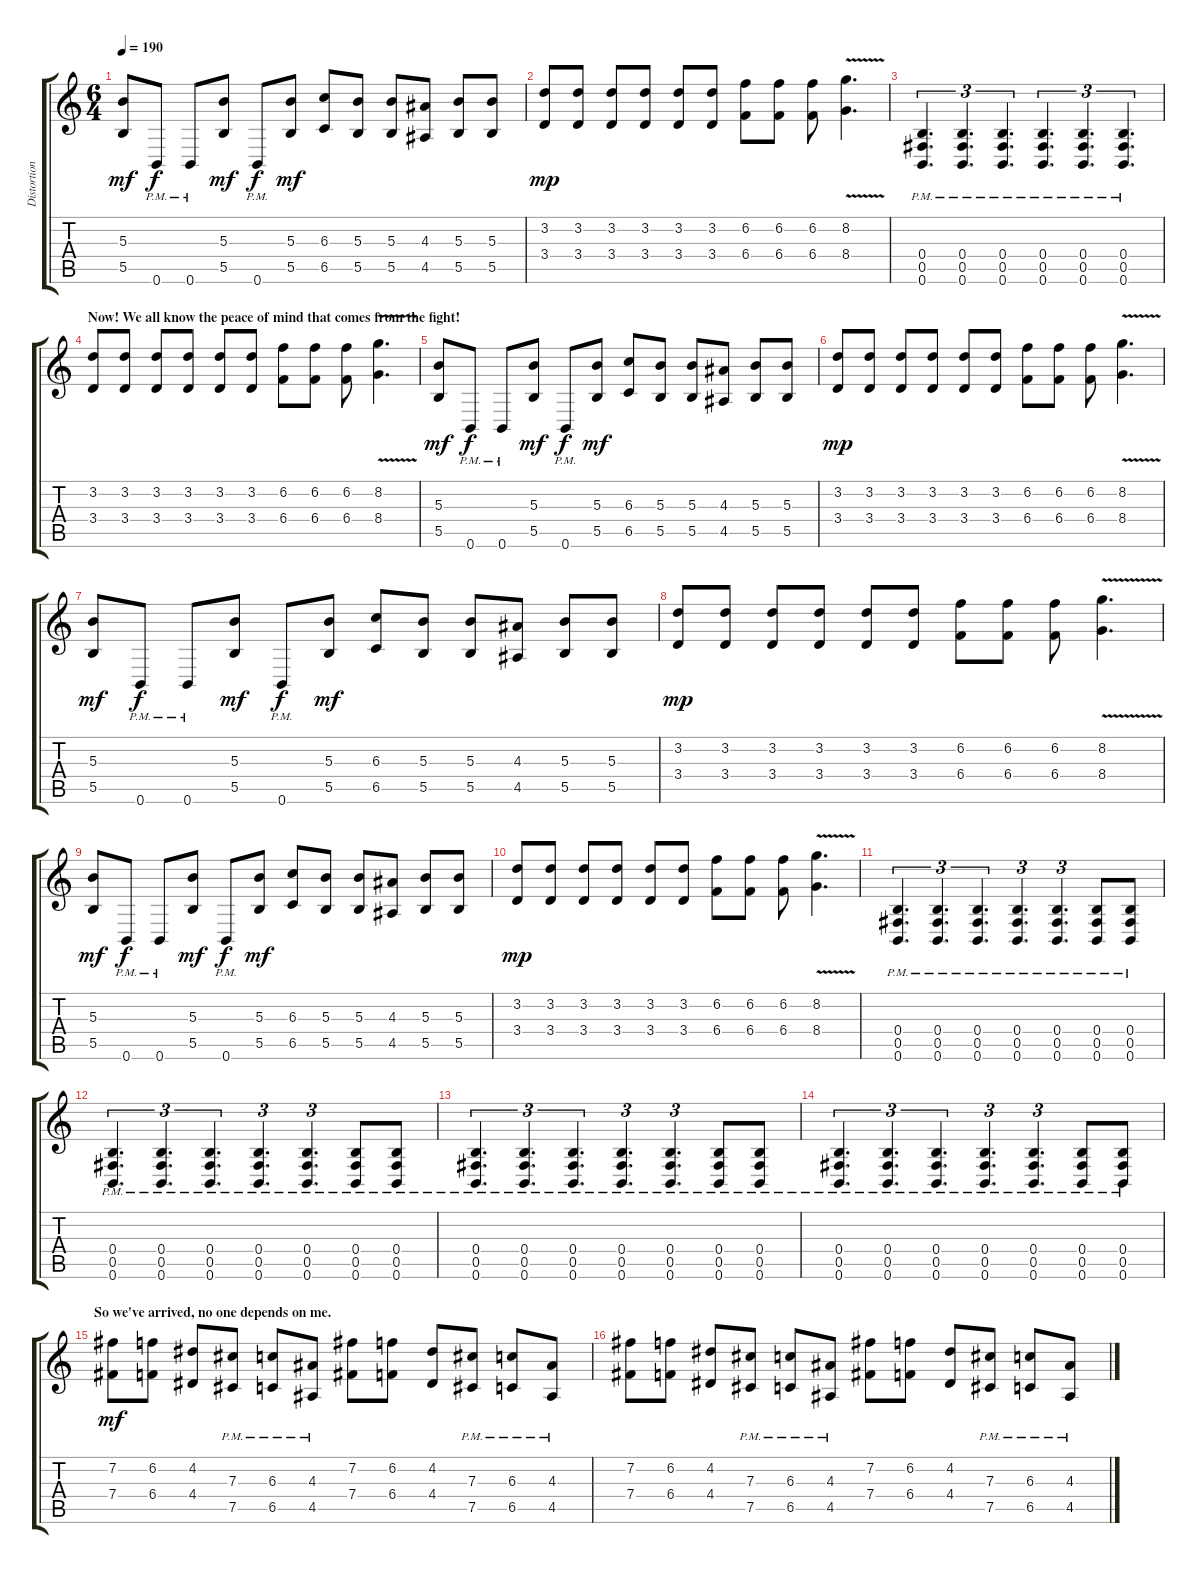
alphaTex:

\track ("Distortion Guitar" "Distortion") {instrument distortionguitar}
\staff {score tabs}
\tuning (Eb4 B3 Gb3 B2 Gb2 B1) {hide}
\ts (6 4)
\tempo 190
\clef g2
\ks c
(5.3 5.5).8{dy mf} 0.6{pm}.8{dy f} 0.6{pm}.8 (5.3 5.5).8{dy mf} 0.6{pm}.8{dy f} (5.3 5.5).8{dy mf} (6.3 6.5).8 (5.3 5.5).8 (5.3 5.5).8 (4.3 4.5).8 (5.3 5.5).8 (5.3 5.5).8 |
(3.2 3.4).8{dy mp} (3.2 3.4).8 (3.2 3.4).8 (3.2 3.4).8 (3.2 3.4).8 (3.2 3.4).8 (6.2 6.4).8 (6.2 6.4).8 (6.2 6.4).8 (8.2{v} 8.4{v}).4{d} |
(0.4{pm} 0.5{pm} 0.6).4{d tu (3 2)} (0.4{pm} 0.5{pm} 0.6).4{d tu (3 2)} (0.4{pm} 0.5{pm} 0.6).4{d tu (3 2)} (0.4{pm} 0.5{pm} 0.6).4{d tu (3 2)} (0.4{pm} 0.5{pm} 0.6).4{d tu (3 2)} (0.4{pm} 0.5{pm} 0.6).4{d tu (3 2)} |
\section ("" "Now! We all know the peace of mind that comes from the fight!")
(3.2 3.4).8 (3.2 3.4).8 (3.2 3.4).8 (3.2 3.4).8 (3.2 3.4).8 (3.2 3.4).8 (6.2 6.4).8 (6.2 6.4).8 (6.2 6.4).8 (8.2{v} 8.4{v}).4{d} |
(5.3 5.5).8{dy mf} 0.6{pm}.8{dy f} 0.6{pm}.8 (5.3 5.5).8{dy mf} 0.6{pm}.8{dy f} (5.3 5.5).8{dy mf} (6.3 6.5).8 (5.3 5.5).8 (5.3 5.5).8 (4.3 4.5).8 (5.3 5.5).8 (5.3 5.5).8 |
(3.2 3.4).8{dy mp} (3.2 3.4).8 (3.2 3.4).8 (3.2 3.4).8 (3.2 3.4).8 (3.2 3.4).8 (6.2 6.4).8 (6.2 6.4).8 (6.2 6.4).8 (8.2{v} 8.4{v}).4{d} |
(5.3 5.5).8{dy mf} 0.6{pm}.8{dy f} 0.6{pm}.8 (5.3 5.5).8{dy mf} 0.6{pm}.8{dy f} (5.3 5.5).8{dy mf} (6.3 6.5).8 (5.3 5.5).8 (5.3 5.5).8 (4.3 4.5).8 (5.3 5.5).8 (5.3 5.5).8 |
(3.2 3.4).8{dy mp} (3.2 3.4).8 (3.2 3.4).8 (3.2 3.4).8 (3.2 3.4).8 (3.2 3.4).8 (6.2 6.4).8 (6.2 6.4).8 (6.2 6.4).8 (8.2{v} 8.4{v}).4{d} |
(5.3 5.5).8{dy mf} 0.6{pm}.8{dy f} 0.6{pm}.8 (5.3 5.5).8{dy mf} 0.6{pm}.8{dy f} (5.3 5.5).8{dy mf} (6.3 6.5).8 (5.3 5.5).8 (5.3 5.5).8 (4.3 4.5).8 (5.3 5.5).8 (5.3 5.5).8 |
(3.2 3.4).8{dy mp} (3.2 3.4).8 (3.2 3.4).8 (3.2 3.4).8 (3.2 3.4).8 (3.2 3.4).8 (6.2 6.4).8 (6.2 6.4).8 (6.2 6.4).8 (8.2{v} 8.4{v}).4{d} |
(0.4{pm} 0.5{pm} 0.6).4{d tu (3 2)} (0.4{pm} 0.5{pm} 0.6).4{d tu (3 2)} (0.4{pm} 0.5{pm} 0.6).4{d tu (3 2)} (0.4{pm} 0.5{pm} 0.6).4{d tu (3 2)} (0.4{pm} 0.5{pm} 0.6).4{d tu (3 2)} (0.4{pm} 0.5{pm} 0.6).8 (0.4{pm} 0.5{pm} 0.6).8 |
(0.4{pm} 0.5{pm} 0.6).4{d tu (3 2)} (0.4{pm} 0.5{pm} 0.6).4{d tu (3 2)} (0.4{pm} 0.5{pm} 0.6).4{d tu (3 2)} (0.4{pm} 0.5{pm} 0.6).4{d tu (3 2)} (0.4{pm} 0.5{pm} 0.6).4{d tu (3 2)} (0.4{pm} 0.5{pm} 0.6).8 (0.4{pm} 0.5{pm} 0.6).8 |
(0.4{pm} 0.5{pm} 0.6).4{d tu (3 2)} (0.4{pm} 0.5{pm} 0.6).4{d tu (3 2)} (0.4{pm} 0.5{pm} 0.6).4{d tu (3 2)} (0.4{pm} 0.5{pm} 0.6).4{d tu (3 2)} (0.4{pm} 0.5{pm} 0.6).4{d tu (3 2)} (0.4{pm} 0.5{pm} 0.6).8 (0.4{pm} 0.5{pm} 0.6).8 |
(0.4{pm} 0.5{pm} 0.6).4{d tu (3 2)} (0.4{pm} 0.5{pm} 0.6).4{d tu (3 2)} (0.4{pm} 0.5{pm} 0.6).4{d tu (3 2)} (0.4{pm} 0.5{pm} 0.6).4{d tu (3 2)} (0.4{pm} 0.5{pm} 0.6).4{d tu (3 2)} (0.4{pm} 0.5{pm} 0.6).8 (0.4{pm} 0.5{pm} 0.6).8 |
\section ("" "So we've arrived, no one depends on me.")
(7.2 7.4).8{dy mf} (6.2 6.4).8 (4.2 4.4).8 (7.3 7.5{pm}).8 (6.3 6.5{pm}).8 (4.3 4.5{pm}).8 (7.2 7.4).8 (6.2 6.4).8 (4.2 4.4).8 (7.3 7.5{pm}).8 (6.3 6.5{pm}).8 (4.3 4.5{pm}).8 |
(7.2 7.4).8 (6.2 6.4).8 (4.2 4.4).8 (7.3 7.5{pm}).8 (6.3 6.5{pm}).8 (4.3 4.5{pm}).8 (7.2 7.4).8 (6.2 6.4).8 (4.2 4.4).8 (7.3 7.5{pm}).8 (6.3 6.5{pm}).8 (4.3 4.5{pm}).8
